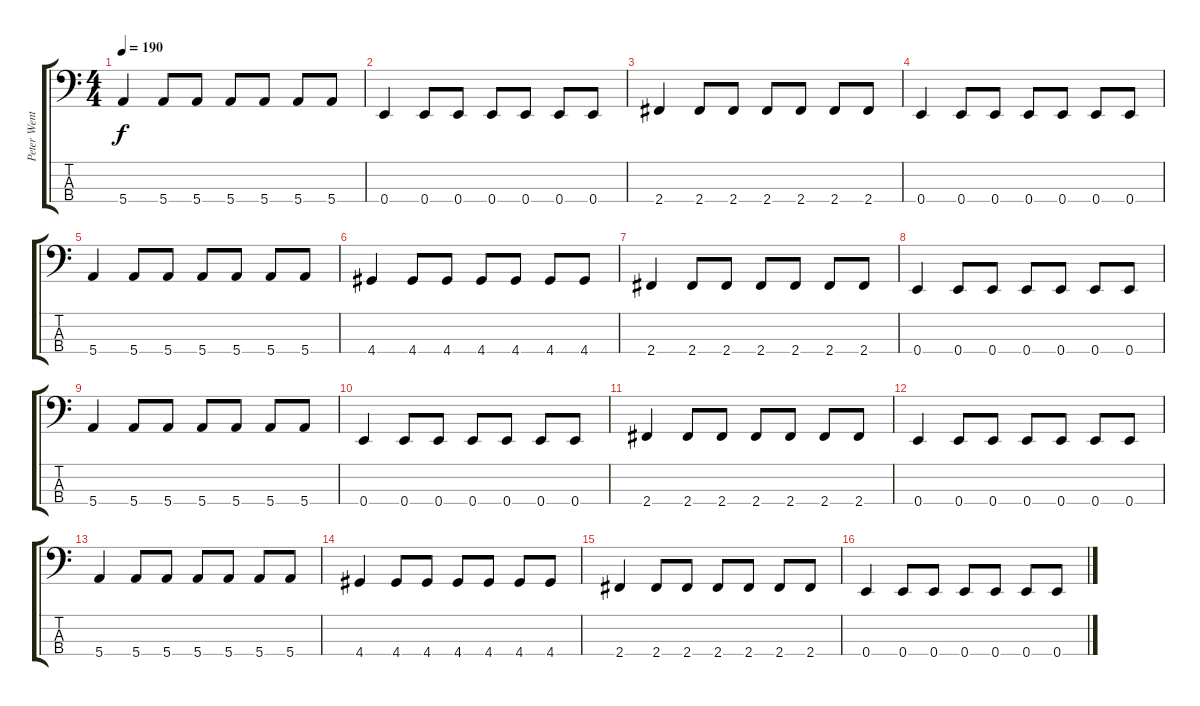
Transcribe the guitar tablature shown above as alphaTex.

\track ("Peter Wentz (Bass)" "Peter Went") {instrument electricbasspick}
\staff {score tabs}
\tuning (G2 D2 A1 E1) {hide}
\ts (4 4)
\tempo 190
\clef f4
\ks c
5.4.4{dy f} 5.4.8 5.4.8 5.4.8 5.4.8 5.4.8 5.4.8 |
0.4.4 0.4.8 0.4.8 0.4.8 0.4.8 0.4.8 0.4.8 |
2.4.4 2.4.8 2.4.8 2.4.8 2.4.8 2.4.8 2.4.8 |
0.4.4 0.4.8 0.4.8 0.4.8 0.4.8 0.4.8 0.4.8 |
5.4.4 5.4.8 5.4.8 5.4.8 5.4.8 5.4.8 5.4.8 |
4.4.4 4.4.8 4.4.8 4.4.8 4.4.8 4.4.8 4.4.8 |
2.4.4 2.4.8 2.4.8 2.4.8 2.4.8 2.4.8 2.4.8 |
0.4.4 0.4.8 0.4.8 0.4.8 0.4.8 0.4.8 0.4.8 |
5.4.4 5.4.8 5.4.8 5.4.8 5.4.8 5.4.8 5.4.8 |
0.4.4 0.4.8 0.4.8 0.4.8 0.4.8 0.4.8 0.4.8 |
2.4.4 2.4.8 2.4.8 2.4.8 2.4.8 2.4.8 2.4.8 |
0.4.4 0.4.8 0.4.8 0.4.8 0.4.8 0.4.8 0.4.8 |
5.4.4 5.4.8 5.4.8 5.4.8 5.4.8 5.4.8 5.4.8 |
4.4.4 4.4.8 4.4.8 4.4.8 4.4.8 4.4.8 4.4.8 |
2.4.4 2.4.8 2.4.8 2.4.8 2.4.8 2.4.8 2.4.8 |
0.4.4 0.4.8 0.4.8 0.4.8 0.4.8 0.4.8 0.4.8
